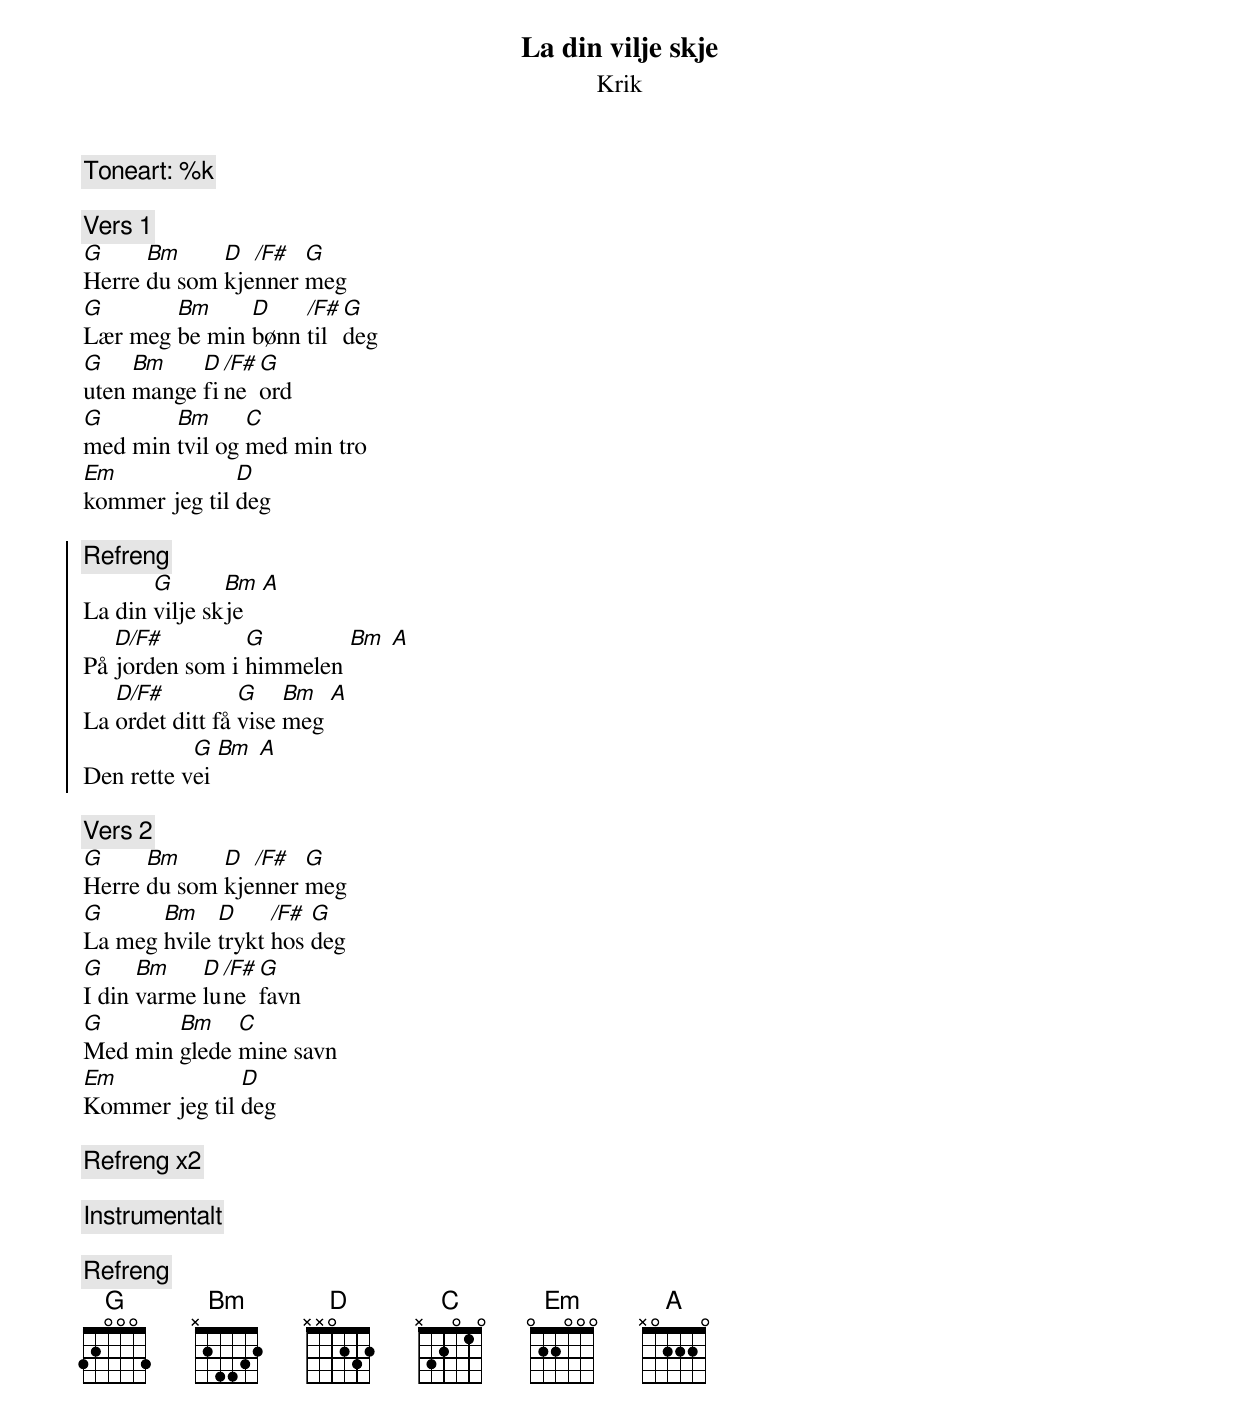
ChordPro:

{title:La din vilje skje}
{subtitle:Krik}
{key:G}
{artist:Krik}
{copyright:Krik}

{comment: Toneart: %k}

{comment: Vers 1}
[G]Herre [Bm]du som [D]kje[/F#]nner [G]meg
[G]Lær meg [Bm]be min [D]bønn [/F#]til [G]deg
[G]uten [Bm]mange [D]fi[/F#]ne [G]ord
[G]med min [Bm]tvil og [C]med min tro
[Em]kommer jeg til [D]deg

{start_of_chorus}
{comment: Refreng}
La din [G]vilje sk[Bm]je   [A]
På [D/F#]jorden som i [G]himmelen [Bm] [A]
La [D/F#]ordet ditt få [G]vise [Bm]meg [A]
Den rette v[G]ei [Bm] [A]
{end_of_chorus}

{comment: Vers 2}
[G]Herre [Bm]du som [D]kje[/F#]nner [G]meg
[G]La meg [Bm]hvile [D]trykt [/F#]hos [G]deg
[G]I din [Bm]varme [D]lu[/F#]ne [G]favn
[G]Med min [Bm]glede [C]mine savn
[Em]Kommer jeg til [D]deg

{comment: Refreng x2}

{comment: Instrumentalt}

{comment: Refreng }
